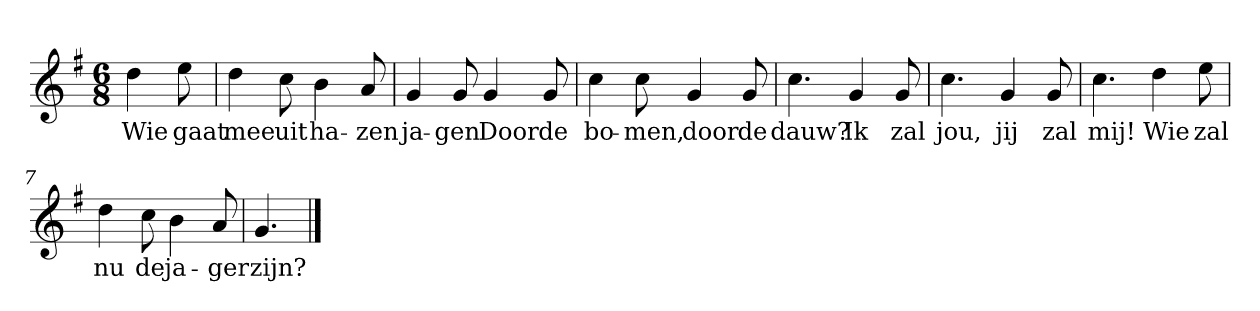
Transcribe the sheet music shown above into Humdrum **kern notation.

**kern	**text
*part1	*part1
*staff1	*staff1
*clefG2	*
*k[f#]	*
*G:	*
*M6/8	*
*MM120	*
=	=
4dd	Wie
8ee	gaat
=1	=1
4dd	mee
8cc	uit
4b	ha-
8a	-zen
=2	=2
4g	ja-
8g	-gen
4g	Door
8g	de
=3	=3
4cc	bo-
8cc	-men,
4g	door
8g	de
=4	=4
4.cc	dauw?
4g	Ik
8g	zal
=5	=5
4.cc	jou,
4g	jij
8g	zal
=6	=6
4.cc	mij!
4dd	Wie
8ee	zal
=7	=7
4dd	nu
8cc	de
4b	ja-
8a	-ger
=8	=8
4.g	zijn?
==	==
*-	*-
